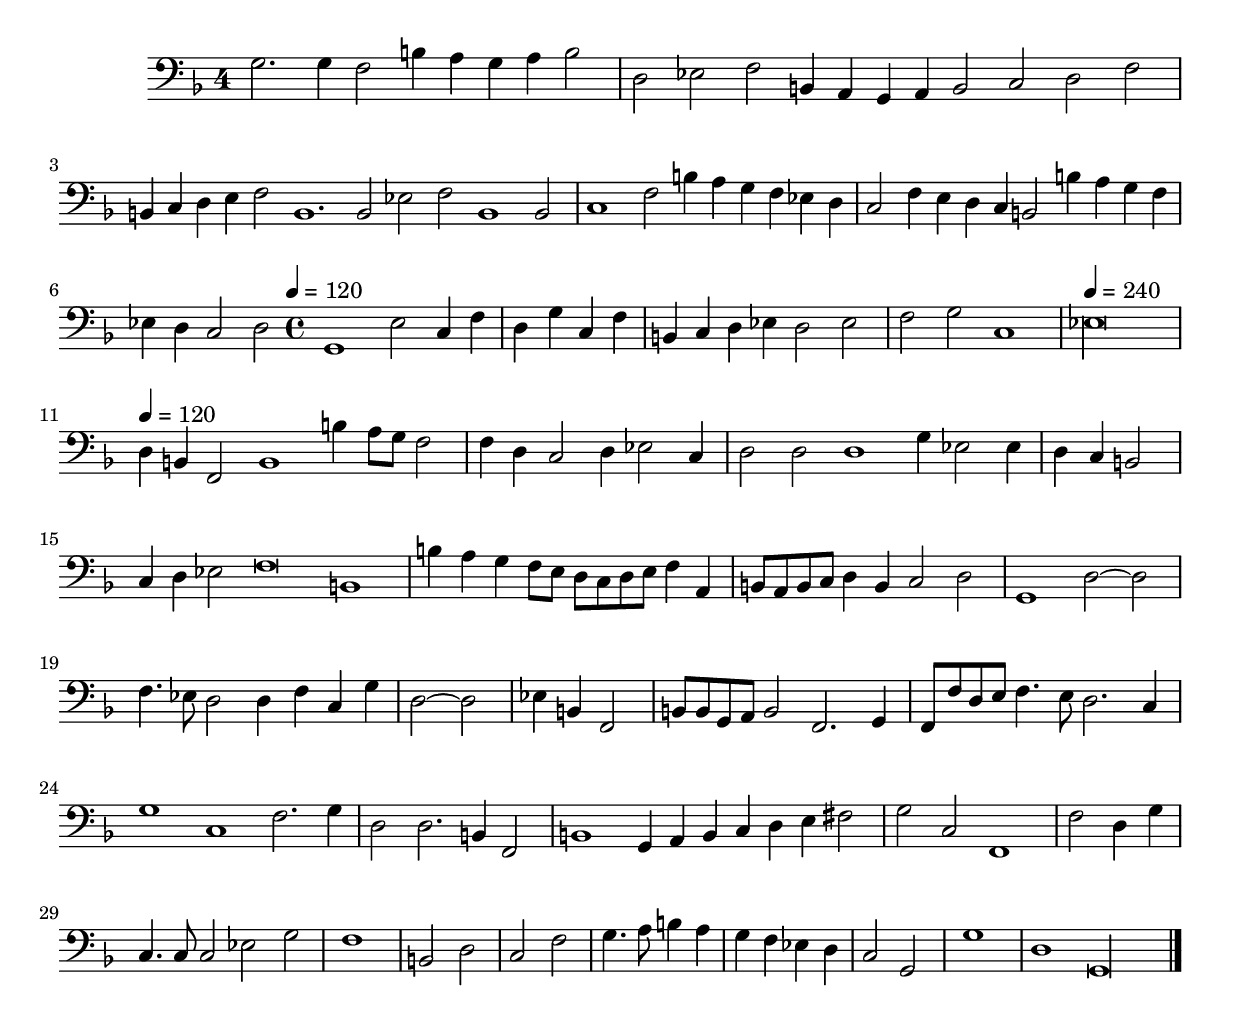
\new Staff  {
	\set Staff.instrumentName=""
	\set Staff.midiInstrument="harpsichord"
	\key d \minor
	\clef bass
	\relative c' {
		\once \override Staff.TimeSignature #'style = #'single-digit
		\set Score.measureLength = #(ly:make-moment 3 1)
		g2. g4 f2 b4 a g a b2 |
		\set Score.measureLength = #(ly:make-moment 9 2)
		d, es f b,4 a g a b2 c d f |
		\set Score.measureLength = #(ly:make-moment 6 1)
		b,4 c d e f2 b,1. b2 es f b,1 b2 |
		\set Score.measureLength = #(ly:make-moment 3 1)
		c1 f2 b4 a g f es d |
		c2 f4 e d c b2 b'4 a g f |
		\set Score.measureLength = #(ly:make-moment 7 2)
		es d c2 d
		\time 4/4
		\tempo 4=120
		\set Score.measureLength = #(ly:make-moment 7 2)
		g,1 es'2 c4 f |
		\set Score.measureLength = #(ly:make-moment 4 4)
		d g c, f |
		\set Score.measureLength = #(ly:make-moment 4 2)
		b, c d es d2 es |
		f g c,1 |
		\set Score.measureLength = #(ly:make-moment 4 1)
		\tempo 4=240
		es\longa
		\tempo 4=120
		\set Score.measureLength = #(ly:make-moment 3 1)
		d4 b f2 b1 b'4 a 8g f2 |
		\set Score.measureLength = #(ly:make-moment 4 2)
		f4 d c2 d4 es2 c4 |
		\set Score.measureLength = #(ly:make-moment 3 1)
		d2 d d1 g4 es2 es4 |
		\set Score.measureLength = #(ly:make-moment 4 4)
		d c b2 |
		\set Score.measureLength = #(ly:make-moment 4 1)
		c4 d es2 f\breve b,1 |
		\set Score.measureLength = #(ly:make-moment 4 2)
		b'4 a g f8 e d c d e f4 a, |
		b8 a b c d4 b c2 d |
		g,1 d'2~ d |
		f4. es8 d2 d4 f c g' |
		\set Score.measureLength = #(ly:make-moment 4 4)
		d2~ d |
		es4 b f2 |
		\set Score.measureLength = #(ly:make-moment 4 2)
		b8 b g a b2 f2. g4 |
		f8 f' d e f4. e8 d2. c4 |
		\set Score.measureLength = #(ly:make-moment 3 1)
		g'1 c, f2. g4 |
		\set Score.measureLength = #(ly:make-moment 4 2)
		d2 d2. b4 f2 |
		\set Score.measureLength = #(ly:make-moment 3 1)
		b1 g4 a b c d e fis2 |
		\set Score.measureLength = #(ly:make-moment 4 2)
		g c, f,1 |
		\set Score.measureLength = #(ly:make-moment 4 4)
		f'2 d4 g |
		\set Score.measureLength = #(ly:make-moment 4 2)
		c,4. c8 c2 es g |
		\set Score.measureLength = #(ly:make-moment 4 4)
		f1 |
		b,2 d |
		c f |
		g4. a8 b4 a |
		g f es d |
		c2 g |
		g'1 |
		\set Score.measureLength = #(ly:make-moment 5 1)
		d g,\longa |
	\bar "|."
	}

}